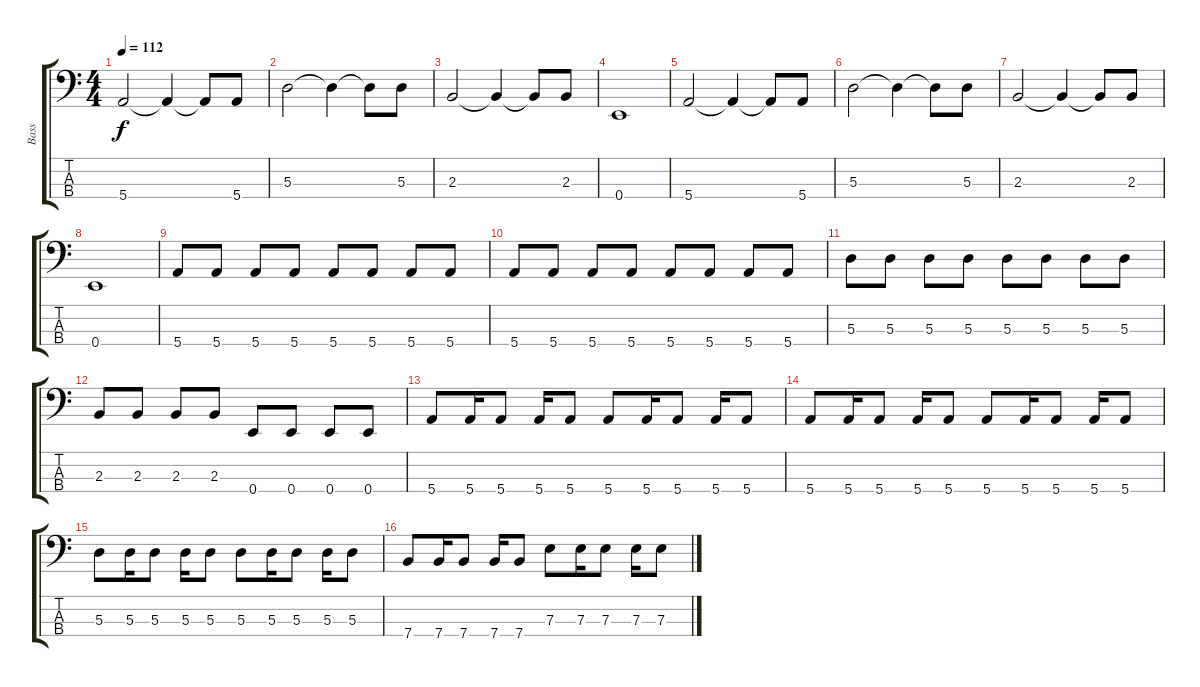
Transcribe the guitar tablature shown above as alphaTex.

\track ("Bass" "Bass") {instrument electricbasspick}
\staff {score tabs}
\tuning (G2 D2 A1 E1) {hide}
\ts (4 4)
\tempo 112
\clef f4
\ks c
5.4.2{dy f} 5.4{t}.4 5.4{t}.8 5.4.8 |
5.3.2 5.3{t}.4 5.3{t}.8 5.3.8 |
2.3.2 2.3{t}.4 2.3{t}.8 2.3.8 |
0.4.1 |
5.4.2 5.4{t}.4 5.4{t}.8 5.4.8 |
5.3.2 5.3{t}.4 5.3{t}.8 5.3.8 |
2.3.2 2.3{t}.4 2.3{t}.8 2.3.8 |
0.4.1 |
5.4.8 5.4.8 5.4.8 5.4.8 5.4.8 5.4.8 5.4.8 5.4.8 |
5.4.8 5.4.8 5.4.8 5.4.8 5.4.8 5.4.8 5.4.8 5.4.8 |
5.3.8 5.3.8 5.3.8 5.3.8 5.3.8 5.3.8 5.3.8 5.3.8 |
2.3.8 2.3.8 2.3.8 2.3.8 0.4.8 0.4.8 0.4.8 0.4.8 |
5.4.8 5.4.16 5.4.8 5.4.16 5.4.8 5.4.8 5.4.16 5.4.8 5.4.16 5.4.8 |
5.4.8 5.4.16 5.4.8 5.4.16 5.4.8 5.4.8 5.4.16 5.4.8 5.4.16 5.4.8 |
5.3.8 5.3.16 5.3.8 5.3.16 5.3.8 5.3.8 5.3.16 5.3.8 5.3.16 5.3.8 |
7.4.8 7.4.16 7.4.8 7.4.16 7.4.8 7.3.8 7.3.16 7.3.8 7.3.16 7.3.8
